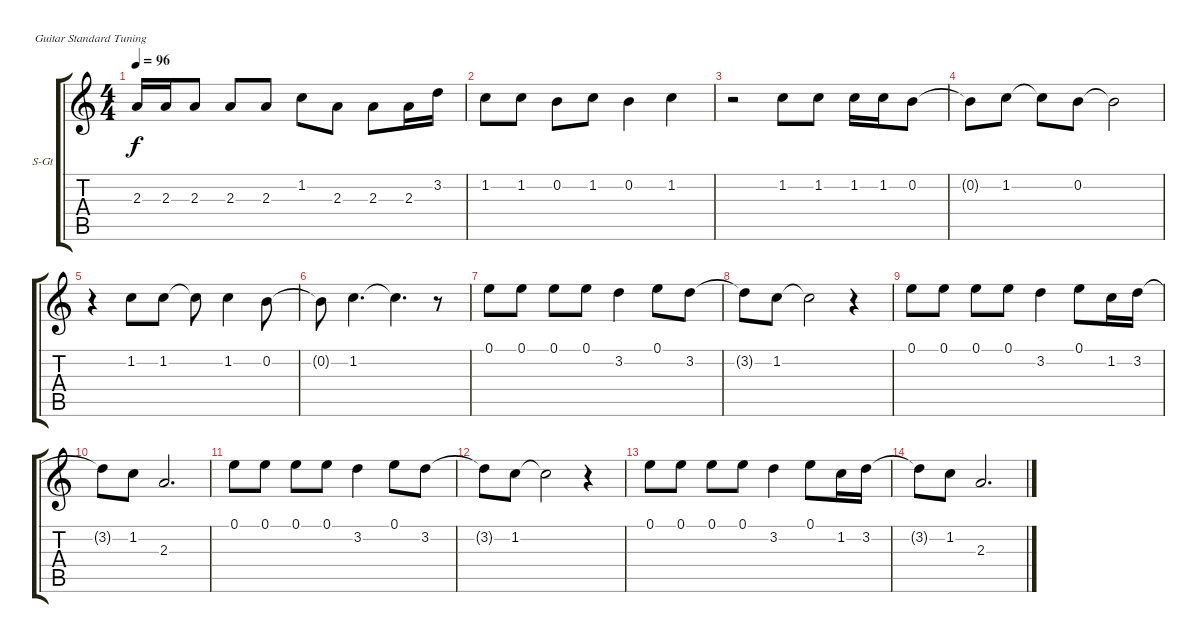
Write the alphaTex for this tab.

\defaultSystemsLayout 4
\bracketExtendMode groupsimilarinstruments
\firstSystemTrackNameOrientation horizontal
\otherSystemsTrackNameOrientation horizontal
\track ("Vocal" "S-Gt") {instrument acousticguitarsteel}
\staff {score tabs}
\tuning (E4 B3 G3 D3 A2 E2)
\ts (4 4)
\tempo 96
\clef g2
\ks c
2.3.16{dy f} 2.3.16 2.3.8 2.3.8 2.3.8 1.2.8 2.3.8 2.3.8 2.3.16 3.2.16 |
1.2.8 1.2.8 0.2.8 1.2.8 0.2.4 1.2.4 |
r.2 1.2.8 1.2.8 1.2.16 1.2.16 0.2.8 |
0.2{t}.8 1.2.8 1.2{t}.8 0.2.8 0.2{t}.2 |
r.4 1.2.8 1.2.8 1.2{t}.8 1.2.4 0.2.8 |
0.2{t}.8 1.2.4{d} 1.2{t}.4{d} r.8 |
0.1.8 0.1.8 0.1.8 0.1.8 3.2.4 0.1.8 3.2.8 |
3.2{t}.8 1.2.8 1.2{t}.2 r.4 |
0.1.8 0.1.8 0.1.8 0.1.8 3.2.4 0.1.8 1.2.16 3.2.16 |
3.2{t}.8 1.2.8 2.3.2{d} |
0.1.8 0.1.8 0.1.8 0.1.8 3.2.4 0.1.8 3.2.8 |
3.2{t}.8 1.2.8 1.2{t}.2 r.4 |
0.1.8 0.1.8 0.1.8 0.1.8 3.2.4 0.1.8 1.2.16 3.2.16 |
3.2{t}.8 1.2.8 2.3.2{d}
